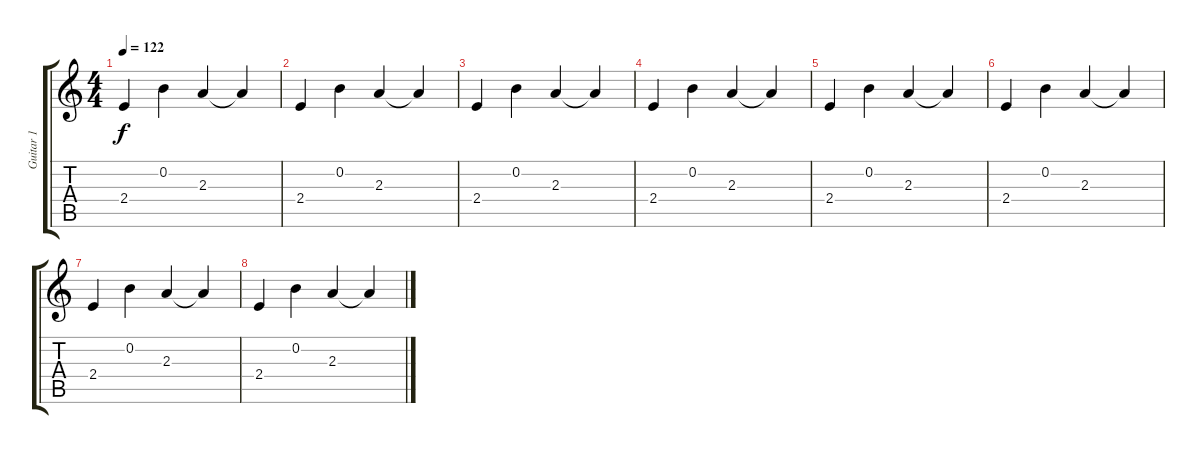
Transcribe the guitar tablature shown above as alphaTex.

\track ("Guitar 1" "Guitar 1") {instrument acousticguitarsteel}
\staff {score tabs}
\tuning (E4 B3 G3 D3 A2 E2) {hide}
\ts (4 4)
\tempo 122
\clef g2
\ks c
2.4.4{dy f} 0.2.4 2.3.4 2.3{t}.4 |
2.4.4 0.2.4 2.3.4 2.3{t}.4 |
2.4.4 0.2.4 2.3.4 2.3{t}.4 |
2.4.4 0.2.4 2.3.4 2.3{t}.4 |
2.4.4 0.2.4 2.3.4 2.3{t}.4 |
2.4.4 0.2.4 2.3.4 2.3{t}.4 |
2.4.4 0.2.4 2.3.4 2.3{t}.4 |
2.4.4 0.2.4 2.3.4 2.3{t}.4
